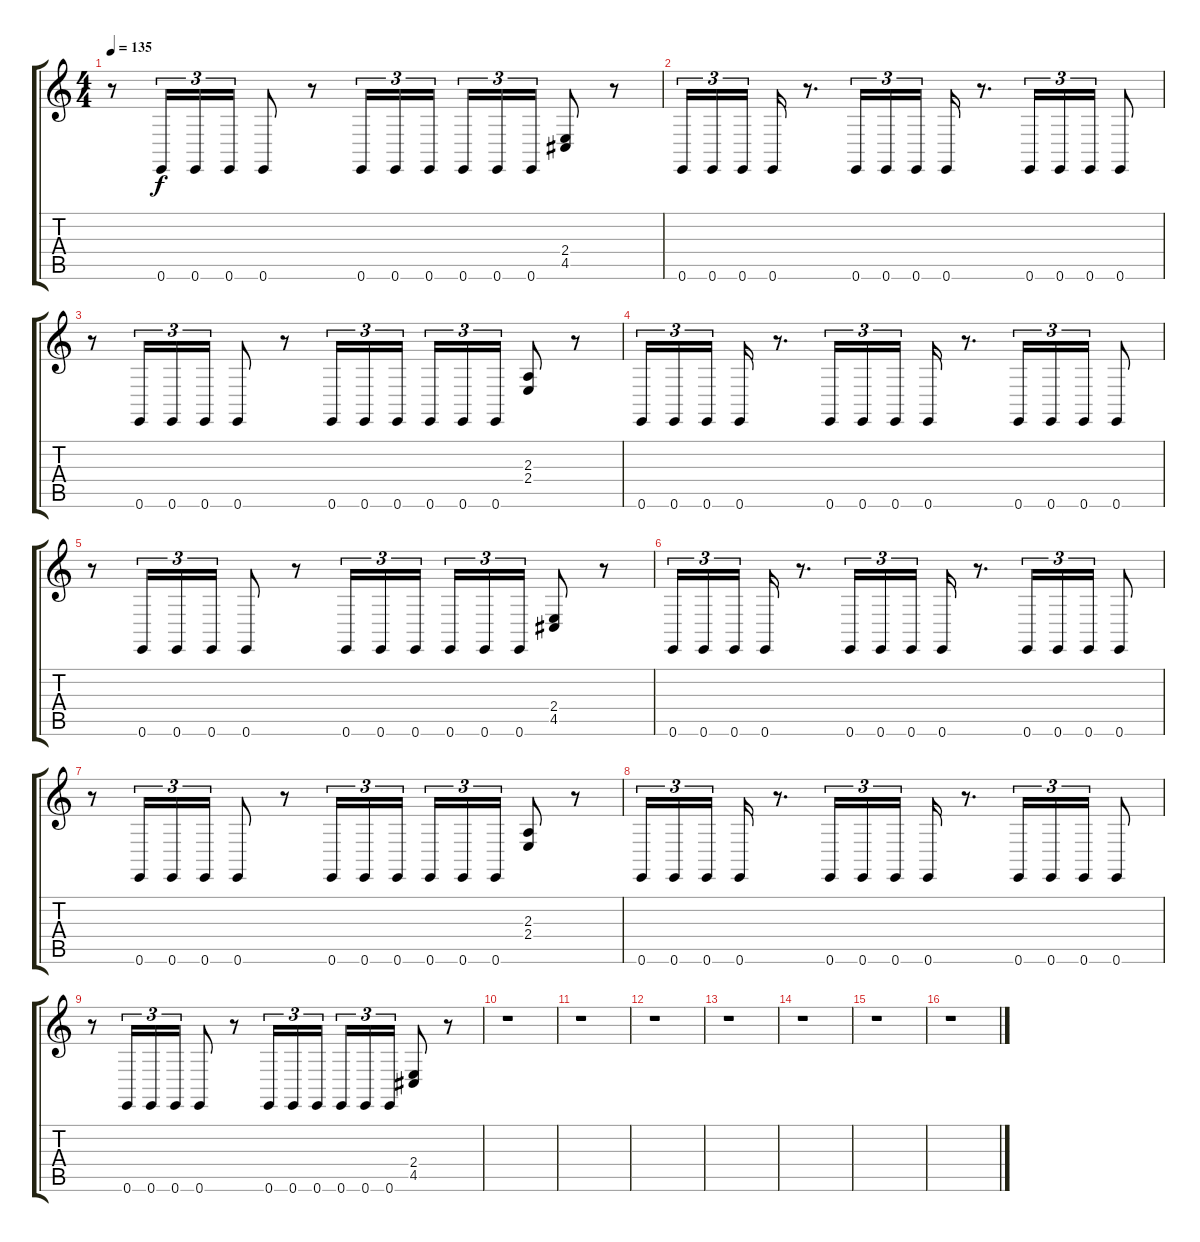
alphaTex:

\track "" {instrument celesta}
\staff {score tabs}
\tuning (E4 B3 G3 D3 A2 E2) {hide}
\ts (4 4)
\tempo 135
\clef g2
\ks c
r.8{dy f} 0.6.16{tu (3 2)} 0.6.16{tu (3 2)} 0.6.16{tu (3 2)} 0.6.8 r.8 0.6.16{tu (3 2)} 0.6.16{tu (3 2)} 0.6.16{tu (3 2)} 0.6.16{tu (3 2)} 0.6.16{tu (3 2)} 0.6.16{tu (3 2)} (2.4 4.5).8 r.8 |
0.6.16{tu (3 2)} 0.6.16{tu (3 2)} 0.6.16{tu (3 2)} 0.6.16 r.8{d} 0.6.16{tu (3 2)} 0.6.16{tu (3 2)} 0.6.16{tu (3 2)} 0.6.16 r.8{d} 0.6.16{tu (3 2)} 0.6.16{tu (3 2)} 0.6.16{tu (3 2)} 0.6.8 |
r.8 0.6.16{tu (3 2)} 0.6.16{tu (3 2)} 0.6.16{tu (3 2)} 0.6.8 r.8 0.6.16{tu (3 2)} 0.6.16{tu (3 2)} 0.6.16{tu (3 2)} 0.6.16{tu (3 2)} 0.6.16{tu (3 2)} 0.6.16{tu (3 2)} (2.3 2.4).8 r.8 |
0.6.16{tu (3 2)} 0.6.16{tu (3 2)} 0.6.16{tu (3 2)} 0.6.16 r.8{d} 0.6.16{tu (3 2)} 0.6.16{tu (3 2)} 0.6.16{tu (3 2)} 0.6.16 r.8{d} 0.6.16{tu (3 2)} 0.6.16{tu (3 2)} 0.6.16{tu (3 2)} 0.6.8 |
r.8 0.6.16{tu (3 2)} 0.6.16{tu (3 2)} 0.6.16{tu (3 2)} 0.6.8 r.8 0.6.16{tu (3 2)} 0.6.16{tu (3 2)} 0.6.16{tu (3 2)} 0.6.16{tu (3 2)} 0.6.16{tu (3 2)} 0.6.16{tu (3 2)} (2.4 4.5).8 r.8 |
0.6.16{tu (3 2)} 0.6.16{tu (3 2)} 0.6.16{tu (3 2)} 0.6.16 r.8{d} 0.6.16{tu (3 2)} 0.6.16{tu (3 2)} 0.6.16{tu (3 2)} 0.6.16 r.8{d} 0.6.16{tu (3 2)} 0.6.16{tu (3 2)} 0.6.16{tu (3 2)} 0.6.8 |
r.8 0.6.16{tu (3 2)} 0.6.16{tu (3 2)} 0.6.16{tu (3 2)} 0.6.8 r.8 0.6.16{tu (3 2)} 0.6.16{tu (3 2)} 0.6.16{tu (3 2)} 0.6.16{tu (3 2)} 0.6.16{tu (3 2)} 0.6.16{tu (3 2)} (2.3 2.4).8 r.8 |
0.6.16{tu (3 2)} 0.6.16{tu (3 2)} 0.6.16{tu (3 2)} 0.6.16 r.8{d} 0.6.16{tu (3 2)} 0.6.16{tu (3 2)} 0.6.16{tu (3 2)} 0.6.16 r.8{d} 0.6.16{tu (3 2)} 0.6.16{tu (3 2)} 0.6.16{tu (3 2)} 0.6.8 |
r.8 0.6.16{tu (3 2)} 0.6.16{tu (3 2)} 0.6.16{tu (3 2)} 0.6.8 r.8 0.6.16{tu (3 2)} 0.6.16{tu (3 2)} 0.6.16{tu (3 2)} 0.6.16{tu (3 2)} 0.6.16{tu (3 2)} 0.6.16{tu (3 2)} (2.4 4.5).8 r.8 |
r.1 |
r.1 |
r.1 |
r.1 |
r.1 |
r.1 |
r.1
